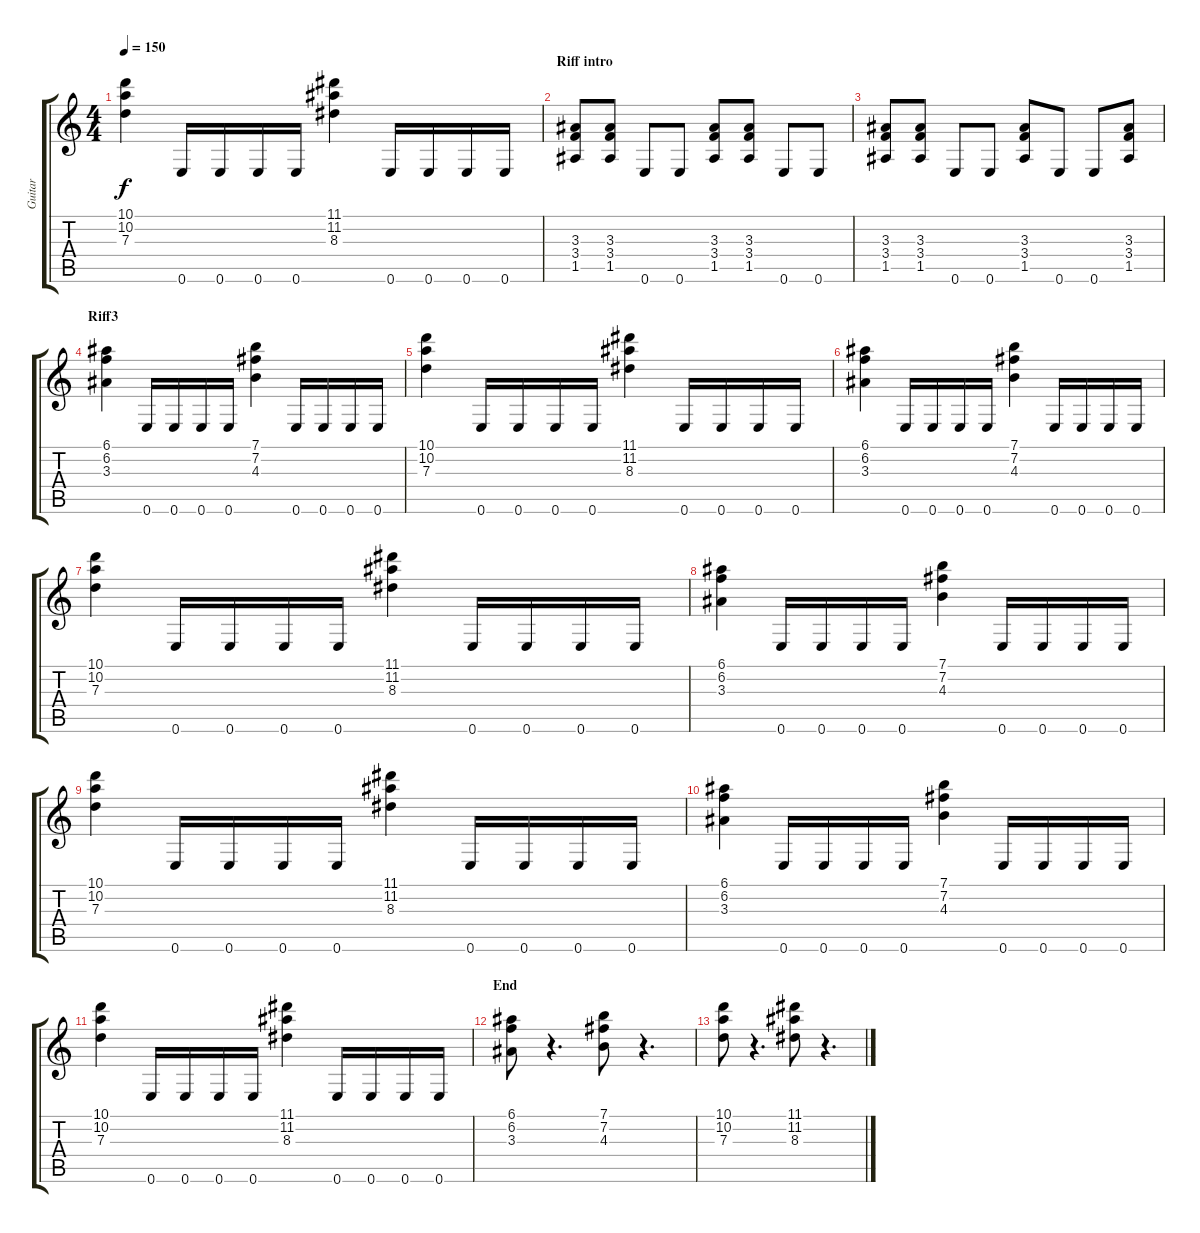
\track ("Guitar" "Guitar") {instrument distortionguitar}
\staff {score tabs}
\tuning (E4 B3 G3 D3 A2 E2) {hide}
\ts (4 4)
\tempo 150
\clef g2
\ks c
(10.1 10.2 7.3).4{dy f} 0.6.16 0.6.16 0.6.16 0.6.16 (11.1 11.2 8.3).4 0.6.16 0.6.16 0.6.16 0.6.16 |
\section ("" "Riff intro")
(3.3 3.4 1.5).8 (3.3 3.4 1.5).8 0.6.8 0.6.8 (3.3 3.4 1.5).8 (3.3 3.4 1.5).8 0.6.8 0.6.8 |
(3.3 3.4 1.5).8 (3.3 3.4 1.5).8 0.6.8 0.6.8 (3.3 3.4 1.5).8 0.6.8 0.6.8 (3.3 3.4 1.5).8 |
\section ("" "Riff3")
(6.1 6.2 3.3).4 0.6.16 0.6.16 0.6.16 0.6.16 (7.1 7.2 4.3).4 0.6.16 0.6.16 0.6.16 0.6.16 |
(10.1 10.2 7.3).4 0.6.16 0.6.16 0.6.16 0.6.16 (11.1 11.2 8.3).4 0.6.16 0.6.16 0.6.16 0.6.16 |
(6.1 6.2 3.3).4 0.6.16 0.6.16 0.6.16 0.6.16 (7.1 7.2 4.3).4 0.6.16 0.6.16 0.6.16 0.6.16 |
(10.1 10.2 7.3).4 0.6.16 0.6.16 0.6.16 0.6.16 (11.1 11.2 8.3).4 0.6.16 0.6.16 0.6.16 0.6.16 |
(6.1 6.2 3.3).4 0.6.16 0.6.16 0.6.16 0.6.16 (7.1 7.2 4.3).4 0.6.16 0.6.16 0.6.16 0.6.16 |
(10.1 10.2 7.3).4 0.6.16 0.6.16 0.6.16 0.6.16 (11.1 11.2 8.3).4 0.6.16 0.6.16 0.6.16 0.6.16 |
(6.1 6.2 3.3).4 0.6.16 0.6.16 0.6.16 0.6.16 (7.1 7.2 4.3).4 0.6.16 0.6.16 0.6.16 0.6.16 |
(10.1 10.2 7.3).4 0.6.16 0.6.16 0.6.16 0.6.16 (11.1 11.2 8.3).4 0.6.16 0.6.16 0.6.16 0.6.16 |
\section ("" "End")
(6.1 6.2 3.3).8 r.4{d} (7.1 7.2 4.3).8 r.4{d} |
(10.1 10.2 7.3).8 r.4{d} (11.1 11.2 8.3).8 r.4{d}
